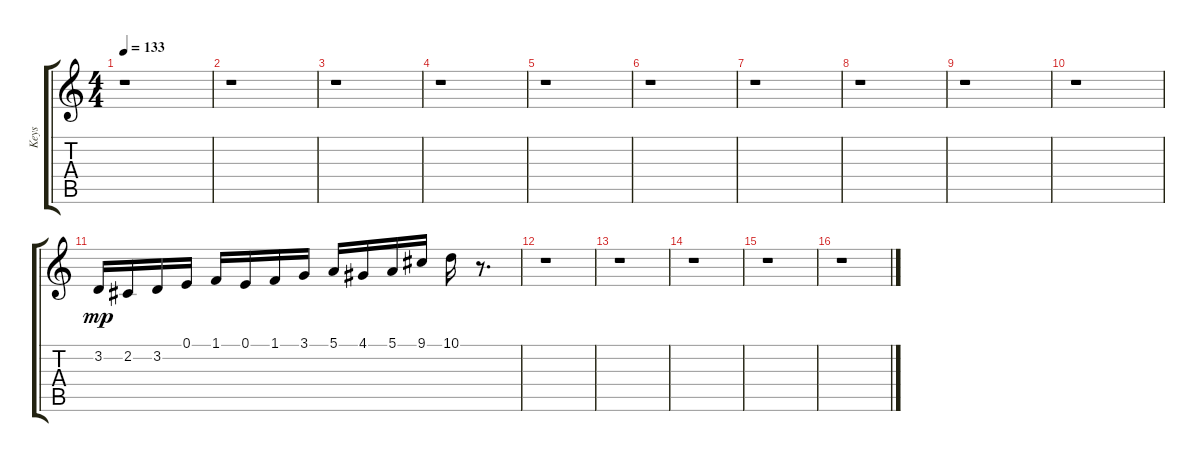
\track ("Keys" "Keys") {instrument harpsichord}
\staff {score tabs}
\tuning (E4 B3 G3 D3 A2 E2) {hide}
\ts (4 4)
\tempo 133
\clef g2
\ks c
r.1{dy mp} |
r.1 |
r.1 |
r.1 |
r.1 |
r.1 |
r.1 |
r.1 |
r.1 |
r.1 |
3.2.16 2.2.16 3.2.16 0.1.16 1.1.16 0.1.16 1.1.16 3.1.16 5.1.16 4.1.16 5.1.16 9.1.16 10.1.16 r.8{d} |
r.1 |
r.1 |
r.1 |
r.1 |
r.1
